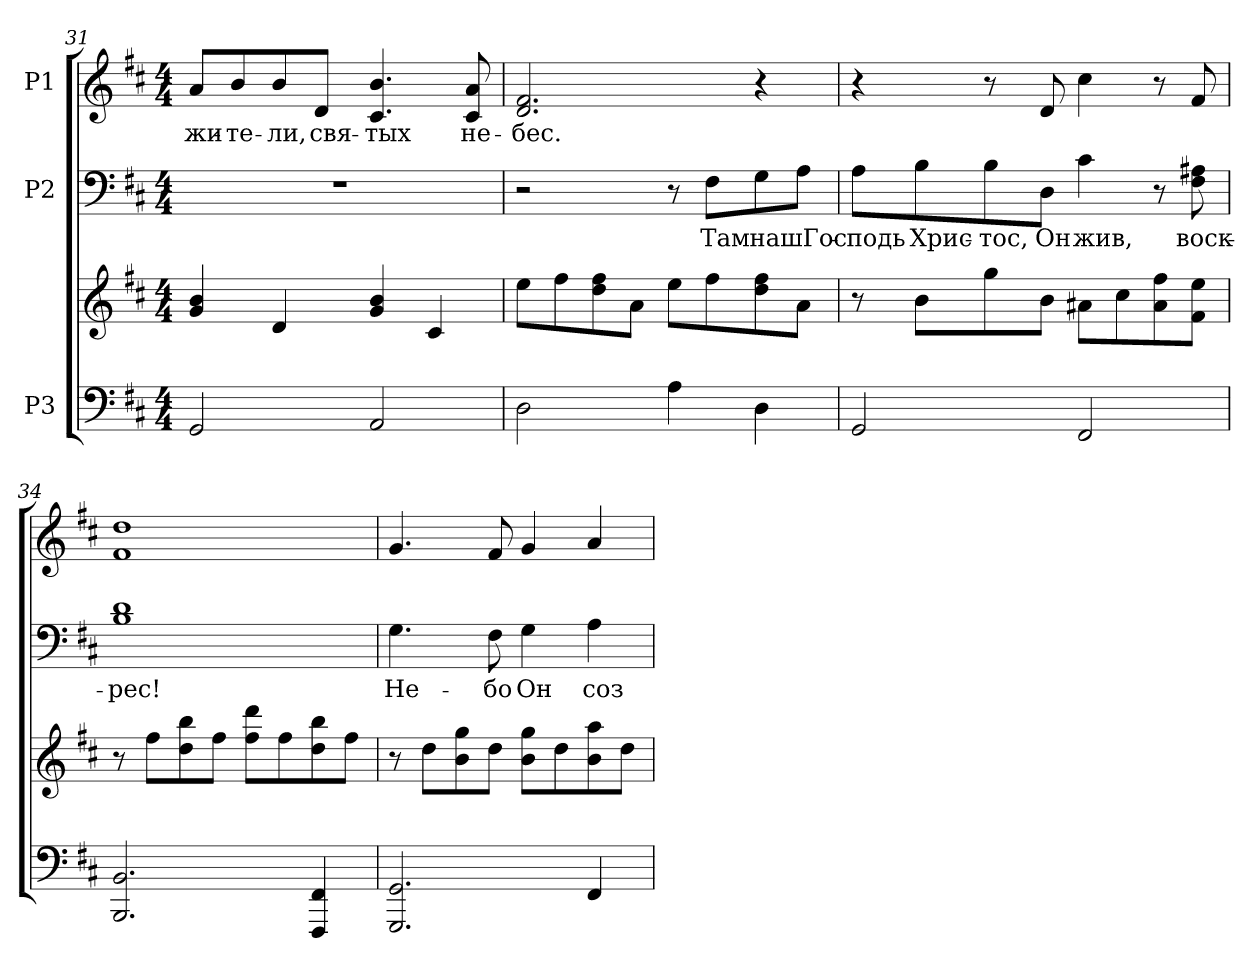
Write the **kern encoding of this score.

**kern	**kern	**kern	**text	**kern	**text
*part3	*part3	*part2	*part2	*part1	*part1
*staff4	*staff3	*staff2	*staff2	*staff1	*staff1
*I"P3	*	*I"P2	*	*I"P1	*
*clefF4	*clefG2	*clefF4	*	*clefG2	*
*k[f#c#]	*k[f#c#]	*k[f#c#]	*	*k[f#c#]	*
*D:	*D:	*D:	*	*D:	*
*M4/4	*M4/4	*M4/4	*	*M4/4	*
=31	=31	=31	=31	=31	=31
!	!	!	!	!	!LO:LY:b:color=#000000
2GGi/	4gi/ 4bi	1r	.	8ai/L	жи-
!	!	!	!	!	!LO:LY:b:color=#000000
.	.	.	.	8bi/	-те-
!	!	!	!	!	!LO:LY:b:color=#000000
.	4di/	.	.	8bi/	-ли,
!	!	!	!	!	!LO:LY:b:color=#000000
.	.	.	.	8di/J	свя-
!	!	!	!	!	!LO:LY:b:color=#000000
2AAi/	4gi/ 4bi	.	.	4.c#i/ 4.bi	-тых
.	4c#i/	.	.	.	.
!	!	!	!	!	!LO:LY:b:color=#000000
.	.	.	.	8c#i/ 8ai	не-
!!LO:LB:g=z
=32	=32	=32	=32	=32	=32
!	!	!	!	!	!LO:LY:b:color=#000000
2Di\	8eei\L	2r	.	2.di/ 2.f#i	-бес.
.	8ff#i\	.	.	.	.
.	8ddi\ 8ff#i	.	.	.	.
.	8ai\J	.	.	.	.
4Ai\	8eei\L	8r	.	.	.
!	!	!	!LO:LY:a:color=#000000	!	!
.	8ff#i\	8F#i\L	Там	.	.
!	!	!	!LO:LY:a:color=#000000	!	!
4Di\	8ddi\ 8ff#i	8Gi\	нашГос-	4r	.
.	8ai\J	8Ai\J	.	.	.
=33	=33	=33	=33	=33	=33
!	!	!	!LO:LY:a:color=#000000	!	!
2GGi/	8r	8Ai\L	-подь	4r	.
!	!	!	!LO:LY:a:color=#000000	!	!
.	8bi\L	8Bi\	Хрис-	.	.
!	!	!	!LO:LY:a:color=#000000	!	!
.	8ggi\	8Bi\	-тос,	8r	.
!	!	!	!LO:LY:a:color=#000000	!	!
.	8bi\J	8Di\J	Он	8di/	.
!	!	!	!LO:LY:a:color=#000000	!	!
2FF#i/	8a#Xi\L	4c#i\	жив,	4cc#i\	.
.	8cc#i\	.	.	.	.
.	8a#i\ 8ff#i	8r	.	8r	.
!	!	!	!LO:LY:a:color=#000000	!	!
.	8f#i\ 8eeiJ	8F#i\ 8A#Xi	воск-	8f#i/	.
=34	=34	=34	=34	=34	=34
!	!	!	!LO:LY:a:color=#000000	!	!
2.BBBi/ 2.BBi	8r	1Bi 1di	-рес!	1f#i 1ddi	.
.	8ff#i\L	.	.	.	.
.	8ddi\ 8bbi	.	.	.	.
.	8ff#i\J	.	.	.	.
.	8ff#i\ 8dddiL	.	.	.	.
.	8ff#i\	.	.	.	.
4FFF#i/ 4FF#i	8ddi\ 8bbi	.	.	.	.
.	8ff#i\J	.	.	.	.
!!LO:LB:g=z
=35	=35	=35	=35	=35	=35
!	!	!	!LO:LY:a:color=#000000	!	!
2.GGGi/ 2.GGi	8r	4.Gi\	Не-	4.gi/	.
.	8ddi\L	.	.	.	.
.	8bi\ 8ggi	.	.	.	.
!	!	!	!LO:LY:a:color=#000000	!	!
.	8ddi\J	8F#i\	-бо	8f#i/	.
!	!	!	!LO:LY:a:color=#000000	!	!
.	8bi\ 8ggiL	4Gi\	Он	4gi/	.
.	8ddi\	.	.	.	.
!	!	!	!LO:LY:a:color=#000000	!	!
4FF#i/	8bi\ 8aai	4Ai\	соз-	4ai/	.
.	8ddi\J	.	.	.	.
=	=	=	=	=	=
*-	*-	*-	*-	*-	*-
